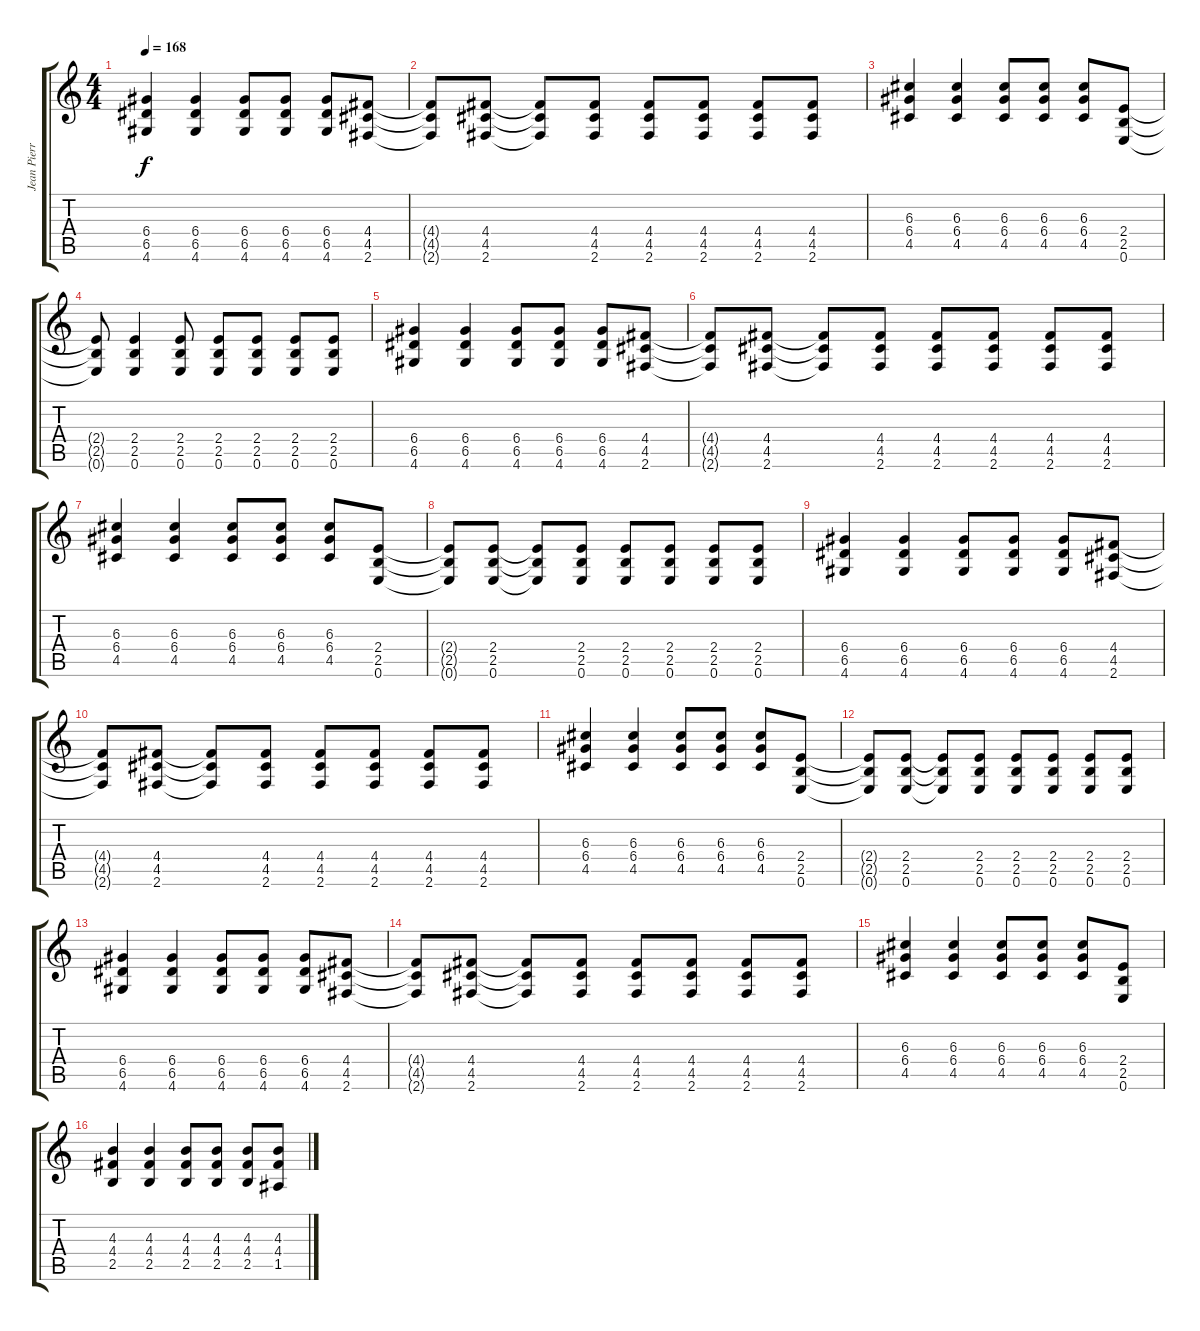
\track ("Jean Pierre Duhart (Distorsión)" "Jean Pierr") {instrument distortionguitar}
\staff {score tabs}
\tuning (E4 B3 G3 D3 A2 E2) {hide}
\ts (4 4)
\tempo 168
\clef g2
\ks c
(6.4 6.5 4.6).4{dy f} (6.4 6.5 4.6).4 (6.4 6.5 4.6).8 (6.4 6.5 4.6).8 (6.4 6.5 4.6).8 (4.4 4.5 2.6).8 |
(4.4{t} 4.5{t} 2.6{t}).8 (4.4 4.5 2.6).8 (4.4{t} 4.5{t} 2.6{t}).8 (4.4 4.5 2.6).8 (4.4 4.5 2.6).8 (4.4 4.5 2.6).8 (4.4 4.5 2.6).8 (4.4 4.5 2.6).8 |
(6.3 6.4 4.5).4 (6.3 6.4 4.5).4 (6.3 6.4 4.5).8 (6.3 6.4 4.5).8 (6.3 6.4 4.5).8 (2.4 2.5 0.6).8 |
(2.4{t} 2.5{t} 0.6{t}).8 (2.4 2.5 0.6).4 (2.4 2.5 0.6).8 (2.4 2.5 0.6).8 (2.4 2.5 0.6).8 (2.4 2.5 0.6).8 (2.4 2.5 0.6).8 |
(6.4 6.5 4.6).4 (6.4 6.5 4.6).4 (6.4 6.5 4.6).8 (6.4 6.5 4.6).8 (6.4 6.5 4.6).8 (4.4 4.5 2.6).8 |
(4.4{t} 4.5{t} 2.6{t}).8 (4.4 4.5 2.6).8 (4.4{t} 4.5{t} 2.6{t}).8 (4.4 4.5 2.6).8 (4.4 4.5 2.6).8 (4.4 4.5 2.6).8 (4.4 4.5 2.6).8 (4.4 4.5 2.6).8 |
(6.3 6.4 4.5).4 (6.3 6.4 4.5).4 (6.3 6.4 4.5).8 (6.3 6.4 4.5).8 (6.3 6.4 4.5).8 (2.4 2.5 0.6).8 |
(2.4{t} 2.5{t} 0.6{t}).8 (2.4 2.5 0.6).8 (2.4{t} 2.5{t} 0.6{t}).8 (2.4 2.5 0.6).8 (2.4 2.5 0.6).8 (2.4 2.5 0.6).8 (2.4 2.5 0.6).8 (2.4 2.5 0.6).8 |
(6.4 6.5 4.6).4 (6.4 6.5 4.6).4 (6.4 6.5 4.6).8 (6.4 6.5 4.6).8 (6.4 6.5 4.6).8 (4.4 4.5 2.6).8 |
(4.4{t} 4.5{t} 2.6{t}).8 (4.4 4.5 2.6).8 (4.4{t} 4.5{t} 2.6{t}).8 (4.4 4.5 2.6).8 (4.4 4.5 2.6).8 (4.4 4.5 2.6).8 (4.4 4.5 2.6).8 (4.4 4.5 2.6).8 |
(6.3 6.4 4.5).4 (6.3 6.4 4.5).4 (6.3 6.4 4.5).8 (6.3 6.4 4.5).8 (6.3 6.4 4.5).8 (2.4 2.5 0.6).8 |
(2.4{t} 2.5{t} 0.6{t}).8 (2.4 2.5 0.6).8 (2.4{t} 2.5{t} 0.6{t}).8 (2.4 2.5 0.6).8 (2.4 2.5 0.6).8 (2.4 2.5 0.6).8 (2.4 2.5 0.6).8 (2.4 2.5 0.6).8 |
(6.4 6.5 4.6).4 (6.4 6.5 4.6).4 (6.4 6.5 4.6).8 (6.4 6.5 4.6).8 (6.4 6.5 4.6).8 (4.4 4.5 2.6).8 |
(4.4{t} 4.5{t} 2.6{t}).8 (4.4 4.5 2.6).8 (4.4{t} 4.5{t} 2.6{t}).8 (4.4 4.5 2.6).8 (4.4 4.5 2.6).8 (4.4 4.5 2.6).8 (4.4 4.5 2.6).8 (4.4 4.5 2.6).8 |
(6.3 6.4 4.5).4 (6.3 6.4 4.5).4 (6.3 6.4 4.5).8 (6.3 6.4 4.5).8 (6.3 6.4 4.5).8 (2.4 2.5 0.6).8 |
(4.3 4.4 2.5).4 (4.3 4.4 2.5).4 (4.3 4.4 2.5).8 (4.3 4.4 2.5).8 (4.3 4.4 2.5).8 (4.3 4.4 1.5).8
